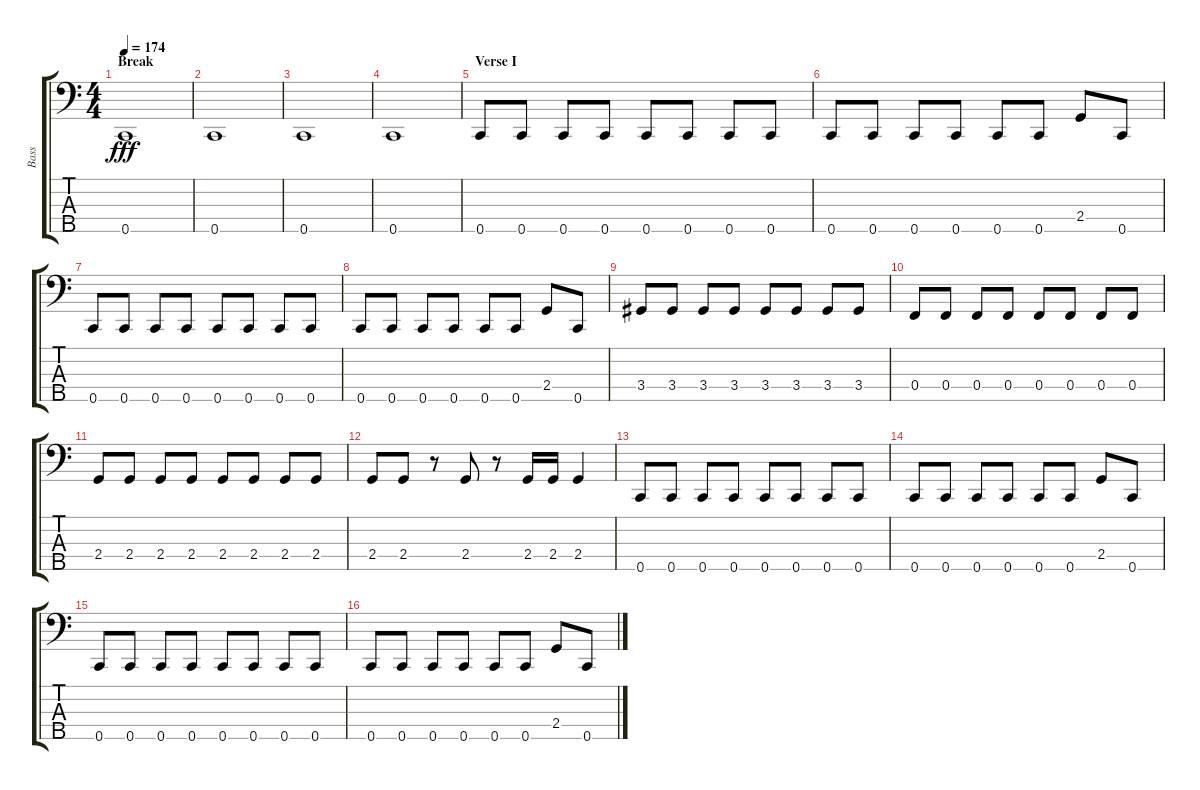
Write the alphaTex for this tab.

\track ("Bass" "Bass") {instrument electricbassfinger}
\staff {score tabs}
\tuning (Ab2 Eb2 Bb1 F1 C1) {hide}
\ts (4 4)
\section ("" "Break")
\tempo 174
\clef f4
\ks c
0.5.1{dy fff} |
0.5.1 |
0.5.1 |
0.5.1 |
\section ("" "Verse I")
0.5.8 0.5.8 0.5.8 0.5.8 0.5.8 0.5.8 0.5.8 0.5.8 |
0.5.8 0.5.8 0.5.8 0.5.8 0.5.8 0.5.8 2.4.8 0.5.8 |
0.5.8 0.5.8 0.5.8 0.5.8 0.5.8 0.5.8 0.5.8 0.5.8 |
0.5.8 0.5.8 0.5.8 0.5.8 0.5.8 0.5.8 2.4.8 0.5.8 |
3.4.8 3.4.8 3.4.8 3.4.8 3.4.8 3.4.8 3.4.8 3.4.8 |
0.4.8 0.4.8 0.4.8 0.4.8 0.4.8 0.4.8 0.4.8 0.4.8 |
2.4.8 2.4.8 2.4.8 2.4.8 2.4.8 2.4.8 2.4.8 2.4.8 |
2.4.8 2.4.8 r.8 2.4.8 r.8 2.4.16 2.4.16 2.4.4 |
0.5.8 0.5.8 0.5.8 0.5.8 0.5.8 0.5.8 0.5.8 0.5.8 |
0.5.8 0.5.8 0.5.8 0.5.8 0.5.8 0.5.8 2.4.8 0.5.8 |
0.5.8 0.5.8 0.5.8 0.5.8 0.5.8 0.5.8 0.5.8 0.5.8 |
0.5.8 0.5.8 0.5.8 0.5.8 0.5.8 0.5.8 2.4.8 0.5.8
